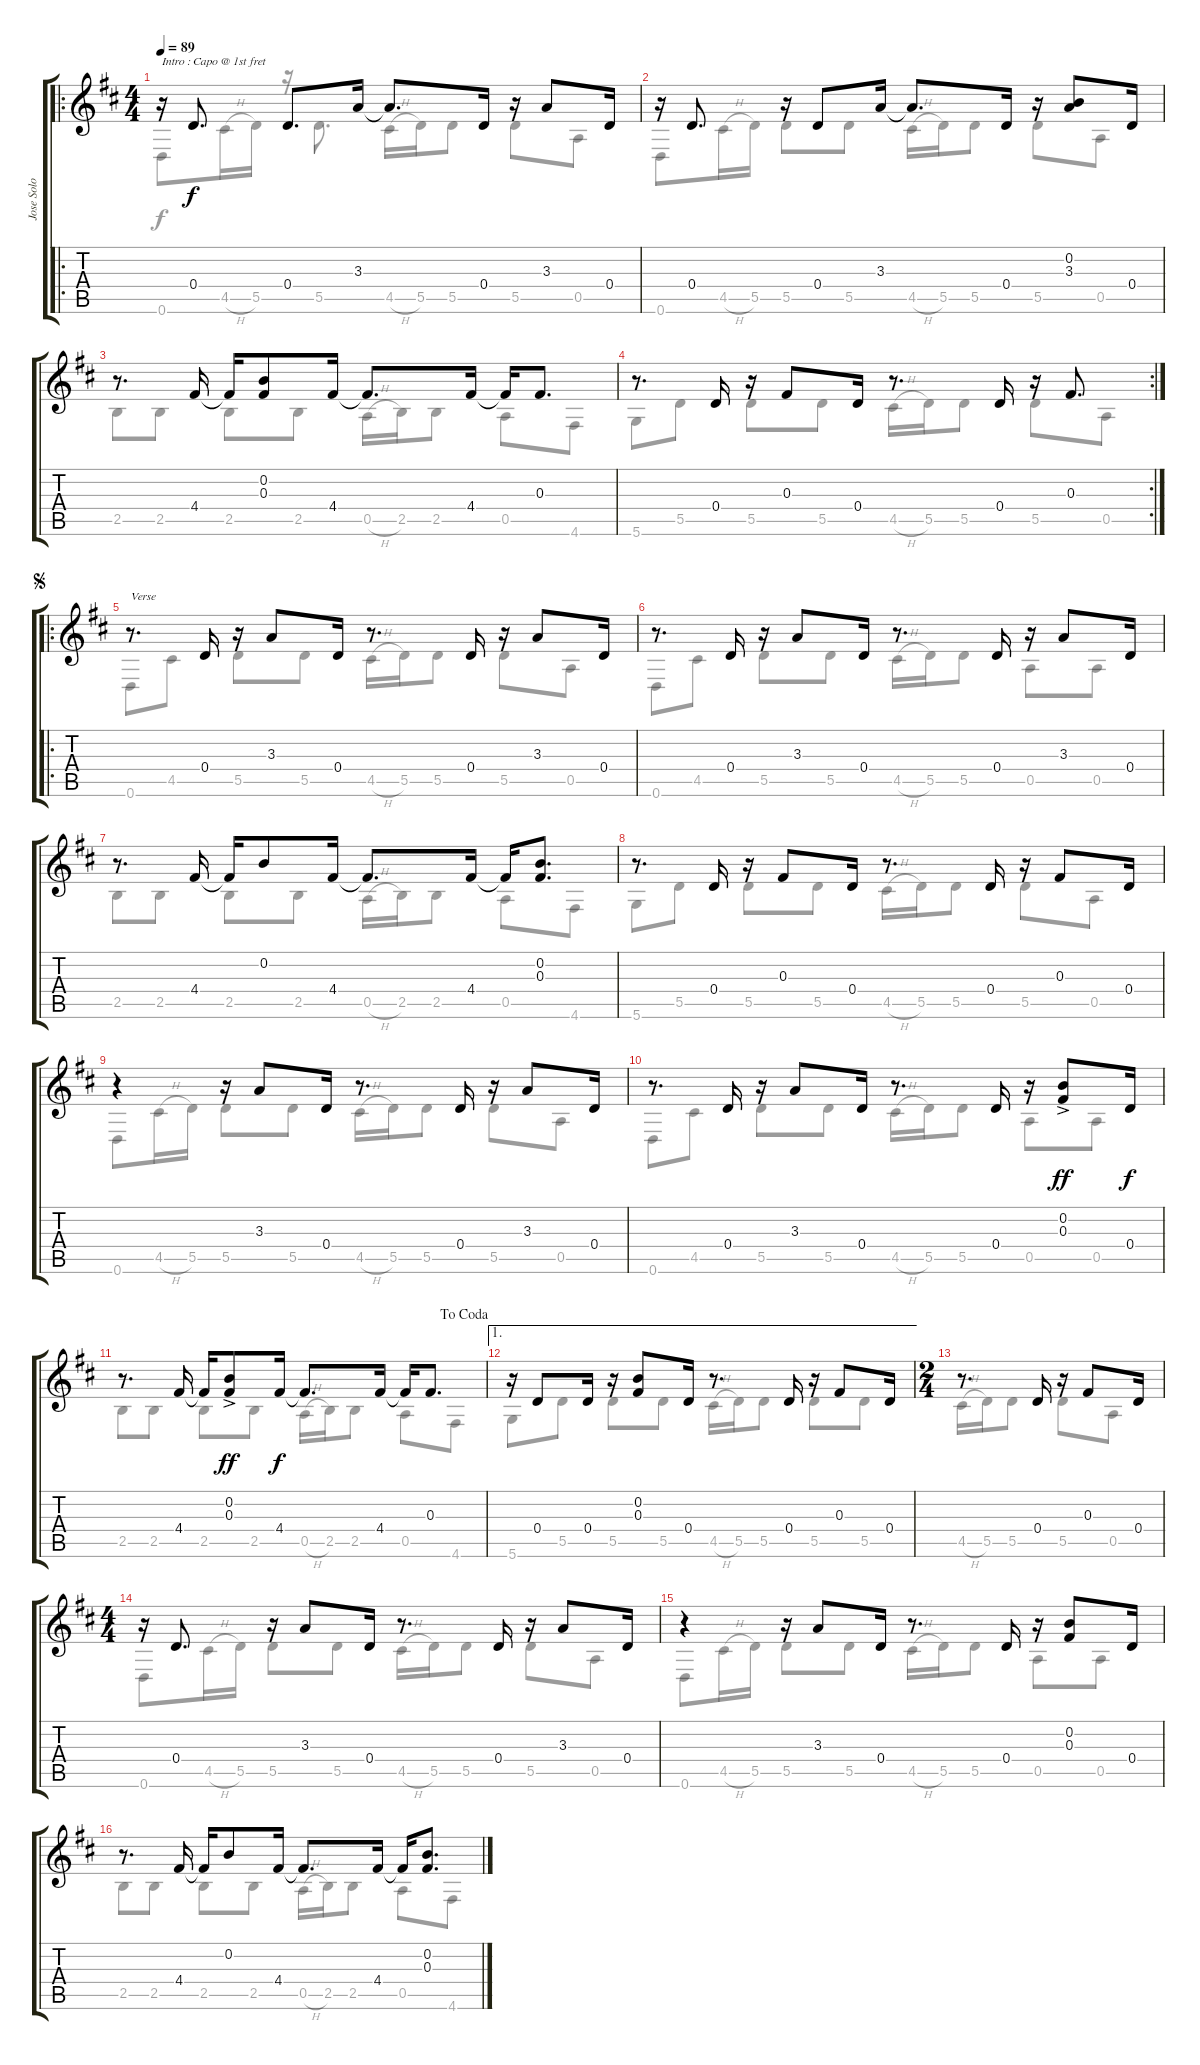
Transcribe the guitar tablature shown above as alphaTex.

\track ("Jose Solo Acoustic" "Jose Solo ") {instrument acousticguitarnylon}
\staff {score tabs}
\tuning (E4 B3 Gb3 D3 A2 D2) {hide}
\voice
\ro
\ts (4 4)
\tempo 89
\clef g2
\ks d
r.16{txt "Intro : Capo @ 1st fret" dy f instrument acousticguitarnylon} 0.4.8{d} 0.4.8{d} 3.3.16 3.3{t}.8{d} 0.4.16 r.16 3.3.8 0.4.16 |
r.16 0.4.8{d} r.16 0.4.8 3.3.16 3.3{t}.8{d} 0.4.16 r.16 (0.2 3.3).8 0.4.16 |
r.8{d} 4.4.16 4.4{t}.16 (0.2 0.3).8 4.4.16 4.4{t}.8{d} 4.4.16 4.4{t}.16 0.3.8{d} |
\rc 2
r.8{d} 0.4.16 r.16 0.3.8 0.4.16 r.8{d} 0.4.16 r.16 0.3.8{d} |
\ro
\jump segno
r.8{d txt "Verse"} 0.4.16 r.16 3.3.8 0.4.16 r.8{d} 0.4.16 r.16 3.3.8 0.4.16 |
r.8{d} 0.4.16 r.16 3.3.8 0.4.16 r.8{d} 0.4.16 r.16 3.3.8 0.4.16 |
r.8{d} 4.4.16 4.4{t}.16 0.2.8 4.4.16 4.4{t}.8{d} 4.4.16 4.4{t}.16 (0.2 0.3).8{d} |
r.8{d} 0.4.16 r.16 0.3.8 0.4.16 r.8{d} 0.4.16 r.16 0.3.8 0.4.16 |
r.4 r.16 3.3.8 0.4.16 r.8{d} 0.4.16 r.16 3.3.8 0.4.16 |
r.8{d} 0.4.16 r.16 3.3.8 0.4.16 r.8{d} 0.4.16 r.16 (0.2{ac} 0.3{ac}).8{dy ff} 0.4.16{dy f} |
\jump dacoda
r.8{d} 4.4.16 4.4{t}.16 (0.2{ac} 0.3{ac}).8{dy ff} 4.4.16{dy f} 4.4{t}.8{d} 4.4.16 4.4{t}.16 0.3.8{d} |
\ae 1
r.16 0.4.8 0.4.16 r.16 (0.2 0.3).8 0.4.16 r.8{d} 0.4.16 r.16 0.3.8 0.4.16 |
\ts (2 4)
r.8{d} 0.4.16 r.16 0.3.8 0.4.16 |
\ts (4 4)
r.16 0.4.8{d} r.16 3.3.8 0.4.16 r.8{d} 0.4.16 r.16 3.3.8 0.4.16 |
r.4 r.16 3.3.8 0.4.16 r.8{d} 0.4.16 r.16 (0.2 0.3).8 0.4.16 |
r.8{d} 4.4.16 4.4{t}.16 0.2.8 4.4.16 4.4{t}.8{d} 4.4.16 4.4{t}.16 (0.2 0.3).8{d}
\voice
\clef g2
\ottava regular
\simile none
\ks d
0.6.8{dy f} 4.5{h}.16 5.5.16 r.16 5.5.8{d} 4.5{h}.16 5.5.16 5.5.8 5.5.8 0.5.8 |
0.6.8 4.5{h}.16 5.5.16 5.5.8 5.5.8 4.5{h}.16 5.5.16 5.5.8 5.5.8 0.5.8 |
2.5.8 2.5.8 2.5.8 2.5.8 0.5{h}.16 2.5.16 2.5.8 0.5.8 4.6.8 |
5.6.8 5.5.8 5.5.8 5.5.8 4.5{h}.16 5.5.16 5.5.8 5.5.8 0.5.8 |
0.6.8 4.5.8 5.5.8 5.5.8 4.5{h}.16 5.5.16 5.5.8 5.5.8 0.5.8 |
0.6.8 4.5.8 5.5.8 5.5.8 4.5{h}.16 5.5.16 5.5.8 0.5.8 0.5.8 |
2.5.8 2.5.8 2.5.8 2.5.8 0.5{h}.16 2.5.16 2.5.8 0.5.8 4.6.8 |
5.6.8 5.5.8 5.5.8 5.5.8 4.5{h}.16 5.5.16 5.5.8 5.5.8 0.5.8 |
0.6.8 4.5{h}.16 5.5.16 5.5.8 5.5.8 4.5{h}.16 5.5.16 5.5.8 5.5.8 0.5.8 |
0.6.8 4.5.8 5.5.8 5.5.8 4.5{h}.16 5.5.16 5.5.8 0.5.8 0.5.8 |
2.5.8 2.5.8 2.5.8 2.5.8 0.5{h}.16 2.5.16 2.5.8 0.5.8 4.6.8 |
5.6.8 5.5.8 5.5.8 5.5.8 4.5{h}.16 5.5.16 5.5.8 5.5.8 5.5.8 |
4.5{h}.16 5.5.16 5.5.8 5.5.8 0.5.8 |
0.6.8 4.5{h}.16 5.5.16 5.5.8 5.5.8 4.5{h}.16 5.5.16 5.5.8 5.5.8 0.5.8 |
0.6.8 4.5{h}.16 5.5.16 5.5.8 5.5.8 4.5{h}.16 5.5.16 5.5.8 0.5.8 0.5.8 |
2.5.8 2.5.8 2.5.8 2.5.8 0.5{h}.16 2.5.16 2.5.8 0.5.8 4.6.8
